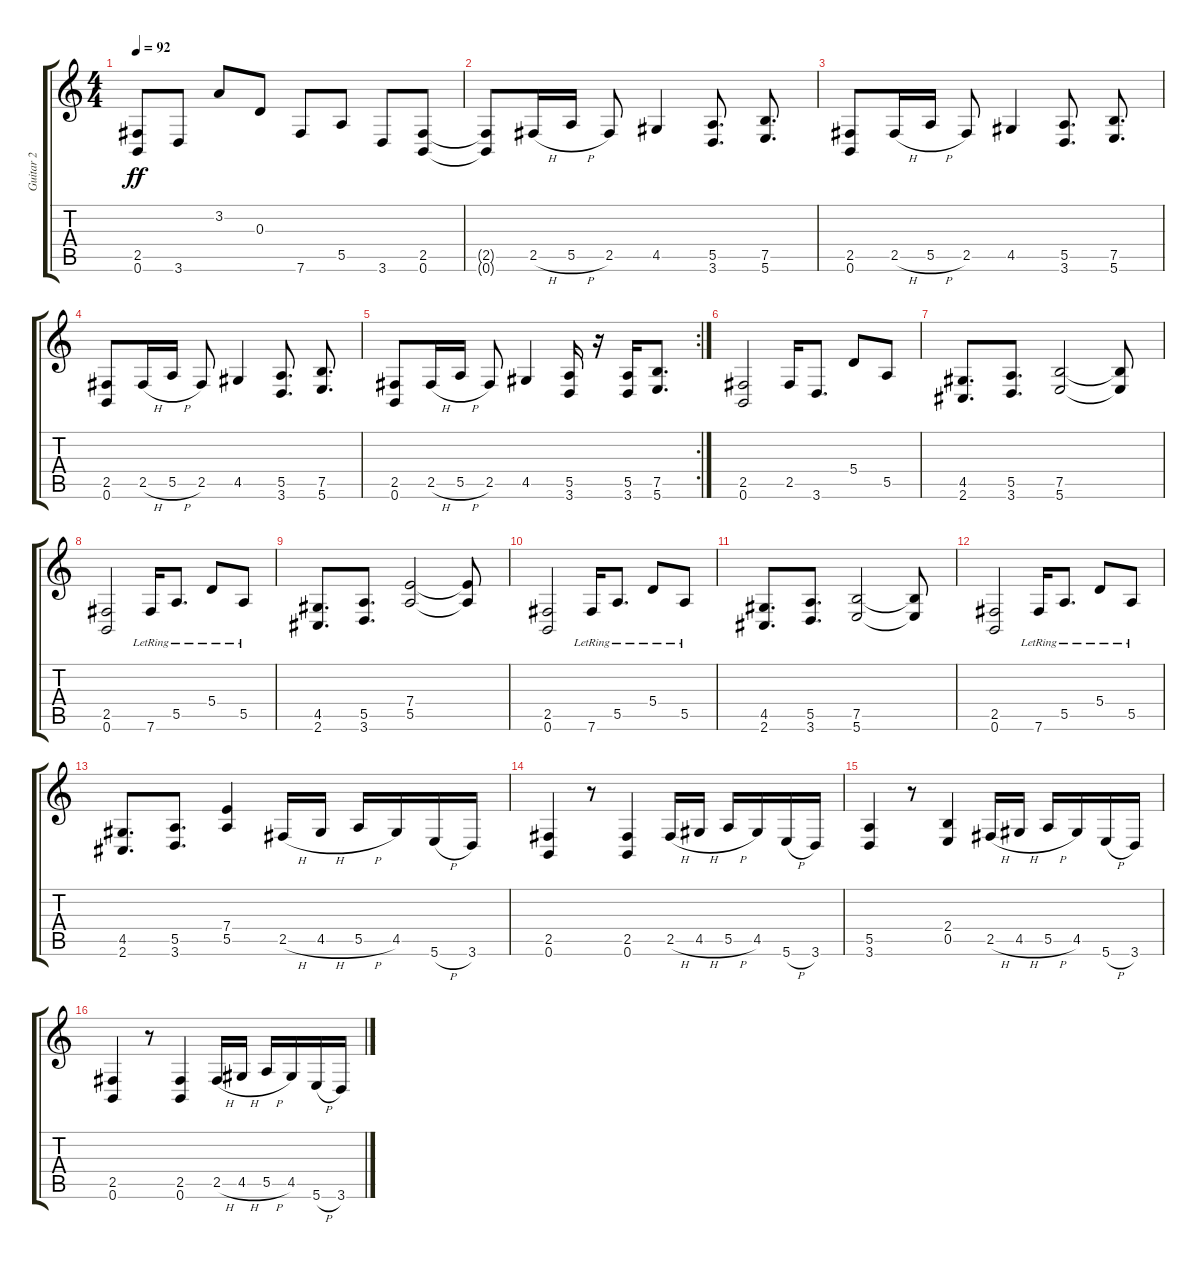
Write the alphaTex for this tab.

\track ("Guitar 2" "Guitar 2") {instrument distortionguitar}
\staff {score tabs}
\tuning (B3 Gb3 D3 A2 E2 B1) {hide}
\ts (4 4)
\tempo 92
\clef g2
\ks c
(2.5 0.6).8{dy ff} 3.6.8 3.2.8 0.3.8 7.6.8 5.5.8 3.6.8 (2.5 0.6).8 |
(2.5{t} 0.6{t}).8 2.5{h}.16 5.5{h}.16 2.5.8 4.5.4 (5.5 3.6).8{d} (7.5 5.6).8{d} |
(2.5 0.6).8 2.5{h}.16 5.5{h}.16 2.5.8 4.5.4 (5.5 3.6).8{d} (7.5 5.6).8{d} |
(2.5 0.6).8 2.5{h}.16 5.5{h}.16 2.5.8 4.5.4 (5.5 3.6).8{d} (7.5 5.6).8{d} |
\rc 2
(2.5 0.6).8 2.5{h}.16 5.5{h}.16 2.5.8 4.5.4 (5.5 3.6).16 r.16 (5.5 3.6).16 (7.5 5.6).8{d} |
(2.5 0.6).2 2.5.16 3.6.8{d} 5.4.8 5.5.8 |
(4.5 2.6).8{d} (5.5 3.6).8{d} (7.5 5.6).2 (7.5{t} 5.6{t}).8 |
(2.5 0.6).2 7.6{lr}.16 5.5{lr}.8{d} 5.4{lr}.8 5.5{lr}.8 |
(4.5 2.6).8{d} (5.5 3.6).8{d} (7.4 5.5).2 (7.4{t} 5.5{t}).8 |
(2.5 0.6).2 7.6{lr}.16 5.5{lr}.8{d} 5.4{lr}.8 5.5{lr}.8 |
(4.5 2.6).8{d} (5.5 3.6).8{d} (7.5 5.6).2 (7.5{t} 5.6{t}).8 |
(2.5 0.6).2 7.6{lr}.16 5.5{lr}.8{d} 5.4{lr}.8 5.5{lr}.8 |
(4.5 2.6).8{d} (5.5 3.6).8{d} (7.4 5.5).4 2.5{h}.16 4.5{h}.16 5.5{h}.16 4.5.16 5.6{h}.16 3.6.16 |
(2.5 0.6).4 r.8 (2.5 0.6).4 2.5{h}.16 4.5{h}.16 5.5{h}.16 4.5.16 5.6{h}.16 3.6.16 |
(5.5 3.6).4 r.8 (2.4 0.5).4 2.5{h}.16 4.5{h}.16 5.5{h}.16 4.5.16 5.6{h}.16 3.6.16 |
(2.5 0.6).4 r.8 (2.5 0.6).4 2.5{h}.16 4.5{h}.16 5.5{h}.16 4.5.16 5.6{h}.16 3.6.16
